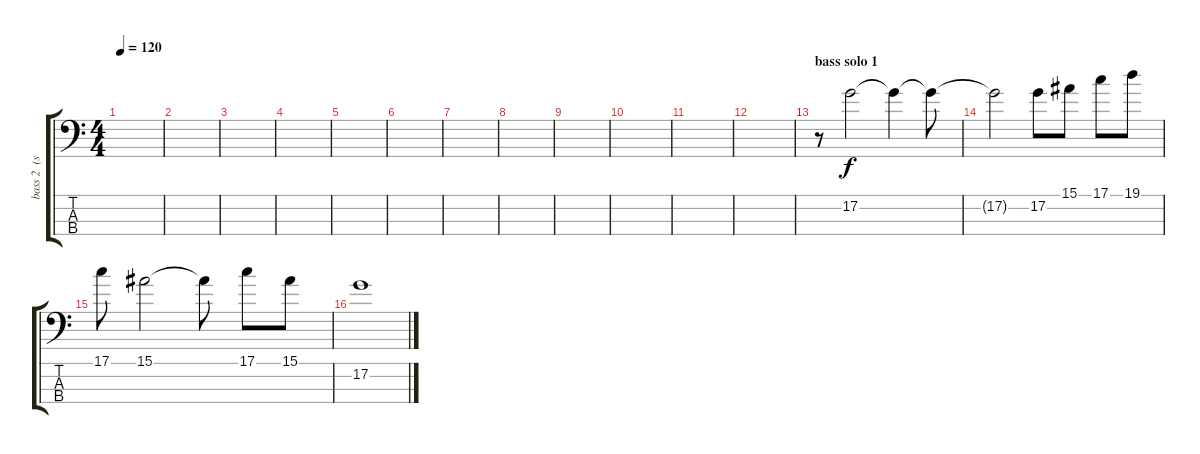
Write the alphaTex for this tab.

\track ("bass 2  (solo)" "bass 2  (s") {instrument electricguitarjazz}
\staff {score tabs}
\tuning (G2 D2 A1 E1) {hide}
\ts (4 4)
\tempo 120
\clef f4
\ks c
|
|
|
|
|
|
|
|
|
|
|
|
\section ("" "bass solo 1")
r.8 17.2.2 17.2{t}.4 17.2{t}.8 |
17.2{t}.2 17.2.8 15.1.8 17.1.8 19.1.8 |
17.1.8 15.1.2 15.1{t}.8 17.1.8 15.1.8 |
17.2.1
